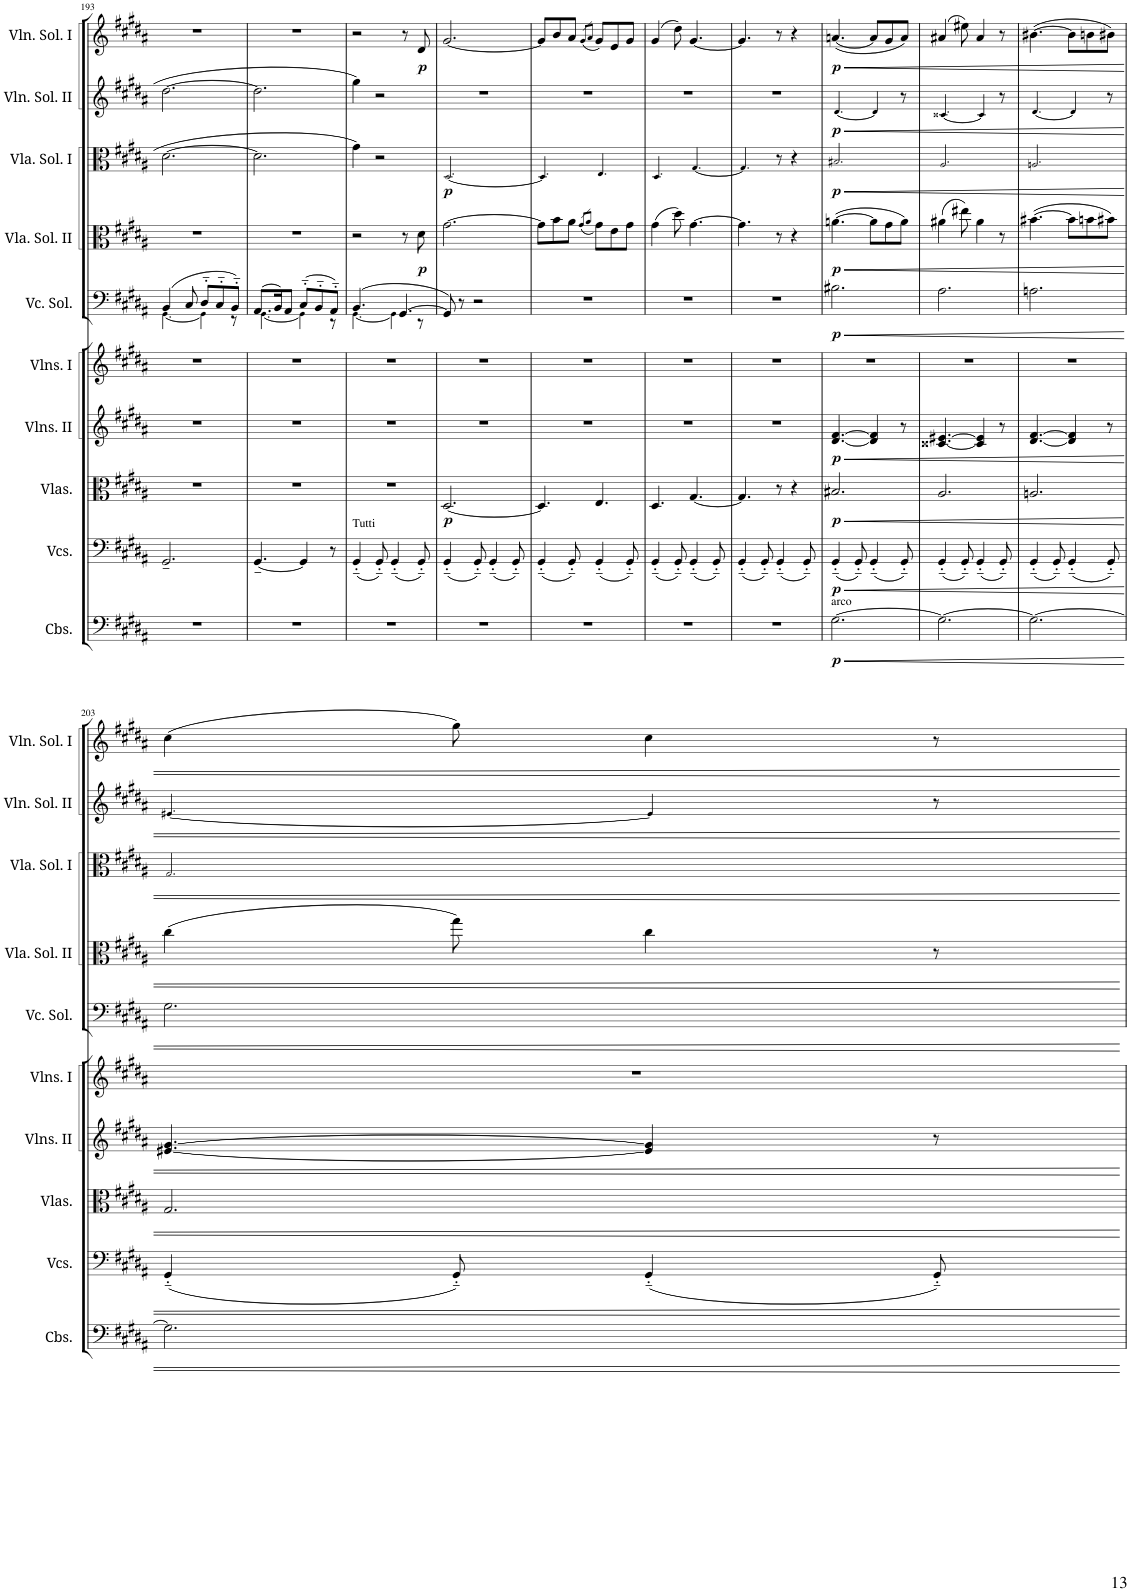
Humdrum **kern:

**kern	**dynam	**kern	**dynam	**kern	**dynam	**kern	**dynam	**kern	**kern	**dynam	**kern	**dynam	**kern	**dynam	**kern	**dynam	**kern	**dynam
*part10	*part10	*part9	*part9	*part8	*part8	*part7	*part7	*part6	*part5	*part5	*part4	*part4	*part3	*part3	*part2	*part2	*part1	*part1
*staff10	*staff10	*staff9	*staff9	*staff8	*staff8	*staff7	*staff7	*staff6	*staff5	*staff5	*staff4	*staff4	*staff3	*staff3	*staff2	*staff2	*staff1	*staff1
*I"Contrabasses	*	*I"Violoncellos	*	*I"Violas	*	*I"Violins II	*	*I"Violins I	*I"Violoncello Solo	*	*I"Viola Solo II	*	*I"Viola Solo I	*	*I"Violin Solo II	*	*I"Violin Solo I	*
*I'Cbs.	*	*I'Vcs.	*	*I'Vlas.	*	*I'Vlns. II	*	*I'Vlns. I	*I'Vc. Sol.	*	*I'Vla. Sol. II	*	*I'Vla. Sol. I	*	*I'Vln. Sol. II	*	*I'Vln. Sol. I	*
!!LO:PB:g=z
*clefF4	*	*clefF4	*	*clefC3	*	*clefG2	*	*clefG2	*clefF4	*	*clefC3	*	*clefC3	*	*clefG2	*	*clefG2	*
*Trd7c12	*	*	*	*	*	*	*	*	*	*	*	*	*	*	*	*	*	*
*k[f#c#g#d#a#]	*	*k[f#c#g#d#a#]	*	*k[f#c#g#d#a#]	*	*k[f#c#g#d#a#]	*	*k[f#c#g#d#a#]	*k[f#c#g#d#a#]	*	*k[f#c#g#d#a#]	*	*k[f#c#g#d#a#]	*	*k[f#c#g#d#a#]	*	*k[f#c#g#d#a#]	*
*M6/8	*	*M6/8	*	*M6/8	*	*M6/8	*	*M6/8	*M6/8	*	*M6/8	*	*M6/8	*	*M6/8	*	*M6/8	*
=193	=193	=193	=193	=193	=193	=193	=193	=193	=193	=193	=193	=193	=193	=193	=193	=193	=193	=193
*	*	*	*	*	*	*	*	*	*^	*	*	*	*	*	*	*	*	*
2.r	.	2.GG#~/	.	2.r	.	2.r	.	2.r	(4BB/	[4.GG#!\	.	2.r	.	[2.d#\	.	[2.dd#\	.	2.r	.
.	.	.	.	.	.	.	.	.	8C#/	.	.	.	.	.	.	.	.	.	.
.	.	.	.	.	.	.	.	.	8D#'>~>/L	4GG#!\]	.	.	.	.	.	.	.	.	.
.	.	.	.	.	.	.	.	.	8C#'>~>/	.	.	.	.	.	.	.	.	.	.
.	.	.	.	.	.	.	.	.	8BB'>~>/J)	8r	.	.	.	.	.	.	.	.	.
=194	=194	=194	=194	=194	=194	=194	=194	=194	=194	=194	=194	=194	=194	=194	=194	=194	=194	=194	=194
2.r	.	[4.GG#~/	.	2.r	.	2.r	.	2.r	(8.AA#/L	[4.GG#!\	.	2.r	.	2.d#\]	.	2.dd#\]	.	2.r	.
.	.	.	.	.	.	.	.	.	16BB/K)	.	.	.	.	.	.	.	.	.	.
.	.	.	.	.	.	.	.	.	8AA#/J	.	.	.	.	.	.	.	.	.	.
.	.	4GG#/]	.	.	.	.	.	.	(>8C#'>~>/L	4GG#!\]	.	.	.	.	.	.	.	.	.
.	.	.	.	.	.	.	.	.	8BB'>~>/	.	.	.	.	.	.	.	.	.	.
.	.	8r	.	.	.	.	.	.	8AA#'>~>/J)	8r	.	.	.	.	.	.	.	.	.
=195	=195	=195	=195	=195	=195	=195	=195	=195	=195	=195	=195	=195	=195	=195	=195	=195	=195	=195	=195
!	!	!LO:TX:a:t=Tutti	!	!	!	!	!	!	!	!	!	!	!	!	!	!	!	!	!
2.r	.	(4GG#'~/	.	2.r	.	2.r	.	2.r	(4.BB/	[4.GG#!\	.	2r	.	4g#\	.	4gg#\	.	2r	.
.	.	8GG#'~/)	.	.	.	.	.	.	.	.	.	.	.	2r	.	2r	.	.	.
.	.	(4GG#'~/	.	.	.	.	.	.	[4.GG#/	4GG#!\]	.	.	.	.	.	.	.	.	.
.	.	.	.	.	.	.	.	.	.	.	.	8r	.	.	.	.	.	8r	.
!	!	!	!	!	!	!	!	!	!	!	!	!	!LO:DY:b	!	!	!	!	!	!LO:DY:b
.	.	8GG#'~/)	.	.	.	.	.	.	.	8r	.	8d#\	p	.	.	.	.	8d#/	p
=196	=196	=196	=196	=196	=196	=196	=196	=196	=196	=196	=196	=196	=196	=196	=196	=196	=196	=196	=196
!	!	!	!	!	!LO:DY:b	!	!	!	!	!	!	!	!	!	!LO:DY:b	!	!	!	!
*	*	*	*	*	*	*	*	*	*v	*v	*	*	*	*	*	*	*	*	*
2.r	.	(4GG#'~/	.	[2.D#/	p	2.r	.	2.r	8GG#/])	.	[2.g#\	.	2.D#/	p	2.r	.	[2.g#/	.
.	.	.	.	.	.	.	.	.	8r	.	.	.	.	.	.	.	.	.
.	.	8GG#'~/)	.	.	.	.	.	.	2r	.	.	.	.	.	.	.	.	.
.	.	(4GG#'~/	.	.	.	.	.	.	.	.	.	.	.	.	.	.	.	.
.	.	8GG#'~/)	.	.	.	.	.	.	.	.	.	.	.	.	.	.	.	.
=197	=197	=197	=197	=197	=197	=197	=197	=197	=197	=197	=197	=197	=197	=197	=197	=197	=197	=197
2.r	.	(4GG#'~/	.	4.D#/]	.	2.r	.	2.r	2.r	.	8g#\L]	.	4.D#/	.	2.r	.	8g#/L]	.
.	.	.	.	.	.	.	.	.	.	.	8b\	.	.	.	.	.	8b/	.
.	.	8GG#'~/)	.	.	.	.	.	.	.	.	8a#\J	.	.	.	.	.	8a#/J	.
.	.	.	.	.	.	.	.	.	.	.	(8qg#/L	.	.	.	.	.	(8qg#/L	.
.	.	.	.	.	.	.	.	.	.	.	8qa#/J	.	.	.	.	.	8qa#/J	.
.	.	(4GG#'~/	.	4.E/	.	.	.	.	.	.	8g#\L)	.	4.E/	.	.	.	8g#/L)	.
.	.	.	.	.	.	.	.	.	.	.	8e\	.	.	.	.	.	8e/	.
.	.	8GG#'~/)	.	.	.	.	.	.	.	.	8g#\J	.	.	.	.	.	8g#/J	.
=198	=198	=198	=198	=198	=198	=198	=198	=198	=198	=198	=198	=198	=198	=198	=198	=198	=198	=198
2.r	.	(4GG#'~/	.	4.D#/	.	2.r	.	2.r	2.r	.	(4g#\	.	4.D#/	.	2.r	.	(4g#/	.
.	.	8GG#'~/)	.	.	.	.	.	.	.	.	8dd#\)	.	.	.	.	.	8dd#\)	.
.	.	(4GG#'~/	.	[4.G#/	.	.	.	.	.	.	[4.g#\	.	4.G#/	.	.	.	[4.g#/	.
.	.	8GG#'~/)	.	.	.	.	.	.	.	.	.	.	.	.	.	.	.	.
=199	=199	=199	=199	=199	=199	=199	=199	=199	=199	=199	=199	=199	=199	=199	=199	=199	=199	=199
2.r	.	(4GG#'~/	.	4.G#/]	.	2.r	.	2.r	2.r	.	4.g#\]	.	4.G#/	.	2.r	.	4.g#/]	.
.	.	8GG#'~/)	.	.	.	.	.	.	.	.	.	.	.	.	.	.	.	.
.	.	(4GG#'~/	.	8r	.	.	.	.	.	.	8r	.	8r	.	.	.	8r	.
.	.	.	.	4r	.	.	.	.	.	.	4r	.	4r	.	.	.	4r	.
.	.	8GG#'~/)	.	.	.	.	.	.	.	.	.	.	.	.	.	.	.	.
=200	=200	=200	=200	=200	=200	=200	=200	=200	=200	=200	=200	=200	=200	=200	=200	=200	=200	=200
!LO:TX:a:t=arco	!	!	!	!	!	!	!	!	!	!	!	!	!	!	!	!	!	!
!	!LO:HP:b	!	!LO:HP:b	!	!LO:HP:b	!	!LO:HP:b	!	!	!LO:HP:b	!	!LO:HP:b	!	!LO:HP:b	!	!LO:HP:b	!	!LO:HP:b
!	!LO:DY:n=1:b	!	!LO:DY:n=1:b	!	!LO:DY:n=1:b	!	!LO:DY:n=1:b	!	!	!LO:DY:n=1:b	!	!LO:DY:n=1:b	!	!LO:DY:n=1:b	!	!LO:DY:n=1:b	!	!LO:DY:n=1:b
[2.G#\	< p	(4GG#'~/	< p	2.B#X/	< p	[4.d#/ [4.f#/	< p	2.r	2.B#X\	< p	([4.an\	< p	2.B#X/	< p	4.d#/	< p	([4.an/	< p
.	.	8GG#'~/)	.	.	.	.	.	.	.	.	.	.	.	.	.	.	.	.
.	.	(4GG#'~/	.	.	.	4d#/] 4f#/]	.	.	.	.	8a\L]	.	.	.	4d#/	.	8a/L]	.
.	.	.	.	.	.	.	.	.	.	.	8g#\	.	.	.	.	.	8g#/	.
.	.	8GG#'~/)	.	.	.	8r	.	.	.	.	8a\J)	.	.	.	8r	.	8a/J)	.
=201	=201	=201	=201	=201	=201	=201	=201	=201	=201	=201	=201	=201	=201	=201	=201	=201	=201	=201
2.G#\_	.	(4GG#'~/	.	2.A#/	.	[4.c##X/ [4.e#X/	.	2.r	2.A#\	.	(4a#X\	.	2.A#/	.	4.c##X/	.	(4a#X/	.
.	.	8GG#'~/)	.	.	.	.	.	.	.	.	8ee#X\)	.	.	.	.	.	8ee#X\)	.
.	.	(4GG#'~/	.	.	.	4c##/] 4e#/]	.	.	.	.	4a#\	.	.	.	4c##/	.	4a#/	.
.	.	8GG#'~/)	.	.	.	8r	.	.	.	.	8r	.	.	.	8r	.	8r	.
=202	=202	=202	=202	=202	=202	=202	=202	=202	=202	=202	=202	=202	=202	=202	=202	=202	=202	=202
2.G#\_	.	(4GG#'~/	.	2.An/	.	[4.d#/ [4.f#/	.	2.r	2.An\	.	([4.b#X\	.	2.An/	.	4.d#/	.	([4.b#X\	.
.	.	8GG#'~/)	.	.	.	.	.	.	.	.	.	.	.	.	.	.	.	.
.	.	(4GG#'~/	.	.	.	4d#/] 4f#/]	.	.	.	.	8b#\L]	.	.	.	4d#/	.	8b#\L]	.
.	.	.	.	.	.	.	.	.	.	.	8bn\	.	.	.	.	.	8bn\	.
.	.	8GG#'~/)	.	.	.	8r	.	.	.	.	8b#X\J)	.	.	.	8r	.	8b#X\J)	.
!!LO:LB:g=z
=203	=203	=203	=203	=203	=203	=203	=203	=203	=203	=203	=203	=203	=203	=203	=203	=203	=203	=203
2.G#\]	.	(4GG#'~/	.	2.G#/	.	[4.e#X/ [4.g#/	.	2.r	2.G#\	.	(4cc#\	.	2.G#/	.	4.e#X/	.	(4cc#\	.
.	.	8GG#'~/)	.	.	.	.	.	.	.	.	8gg#\)	.	.	.	.	.	8gg#\)	.
.	.	(4GG#'~/	.	.	.	4e#/] 4g#/]	.	.	.	.	4cc#\	.	.	.	4e#/	.	4cc#\	.
.	.	8GG#'~/)	.	.	.	8r	.	.	.	.	8r	.	.	.	8r	.	8r	.
.	[	.	[	.	[	.	[	.	.	[	.	[	.	[	.	[	.	[
=	=	=	=	=	=	=	=	=	=	=	=	=	=	=	=	=	=	=
*-	*-	*-	*-	*-	*-	*-	*-	*-	*-	*-	*-	*-	*-	*-	*-	*-	*-	*-
